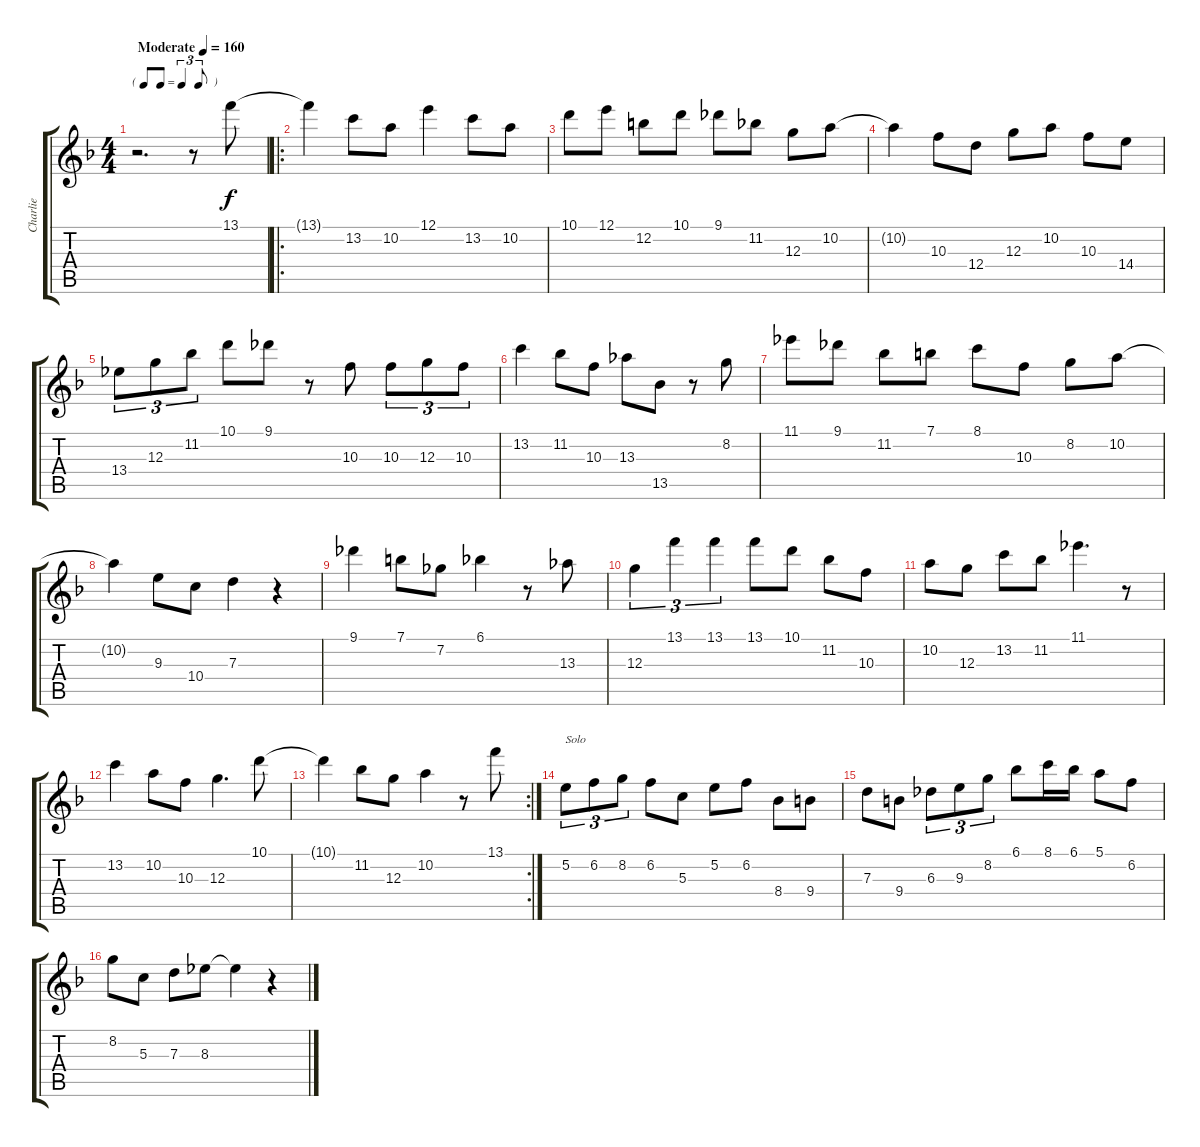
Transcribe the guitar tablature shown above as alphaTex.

\track ("Charlie" "Charlie") {instrument electricguitarjazz}
\staff {score tabs}
\tuning (E4 B3 G3 D3 A2 E2) {hide}
\ts (4 4)
\tf triplet8th
\tempo (160 "Moderate")
\clef g2
\ks f
r.2{d dy f instrument electricguitarjazz} r.8 13.1.8 |
\ro
13.1{t}.4 13.2.8 10.2.8 12.1.4 13.2.8 10.2.8 |
10.1.8 12.1.8 12.2.8 10.1.8 9.1.8 11.2.8 12.3.8 10.2.8 |
10.2{t}.4 10.3.8 12.4.8 12.3.8 10.2.8 10.3.8 14.4.8 |
13.4.8{tu (3 2)} 12.3.8{tu (3 2)} 11.2.8{tu (3 2)} 10.1.8 9.1.8 r.8 10.3.8 10.3.8{tu (3 2)} 12.3.8{tu (3 2)} 10.3.8{tu (3 2)} |
13.2.4 11.2.8 10.3.8 13.3.8 13.5.8 r.8 8.2.8 |
11.1.8 9.1.8 11.2.8 7.1.8 8.1.8 10.3.8 8.2.8 10.2.8 |
10.2{t}.4 9.3.8 10.4.8 7.3.4 r.4 |
9.1.4 7.1.8 7.2.8 6.1.4 r.8 13.3.8 |
12.3.4{tu (3 2)} 13.1.4{tu (3 2)} 13.1.4{tu (3 2)} 13.1.8 10.1.8 11.2.8 10.3.8 |
10.2.8 12.3.8 13.2.8 11.2.8 11.1.4{d} r.8 |
13.2.4 10.2.8 10.3.8 12.3.4{d} 10.1.8 |
\rc 2
10.1{t}.4 11.2.8 12.3.8 10.2.4 r.8 13.1.8 |
5.2.8{tu (3 2) txt "Solo"} 6.2.8{tu (3 2)} 8.2.8{tu (3 2)} 6.2.8 5.3.8 5.2.8 6.2.8 8.4.8 9.4.8 |
7.3.8 9.4.8 6.3.8{tu (3 2)} 9.3.8{tu (3 2)} 8.2.8{tu (3 2)} 6.1.8 8.1.16 6.1.16 5.1.8 6.2.8 |
8.2.8 5.3.8 7.3.8 8.3.8 8.3{t}.4 r.4
